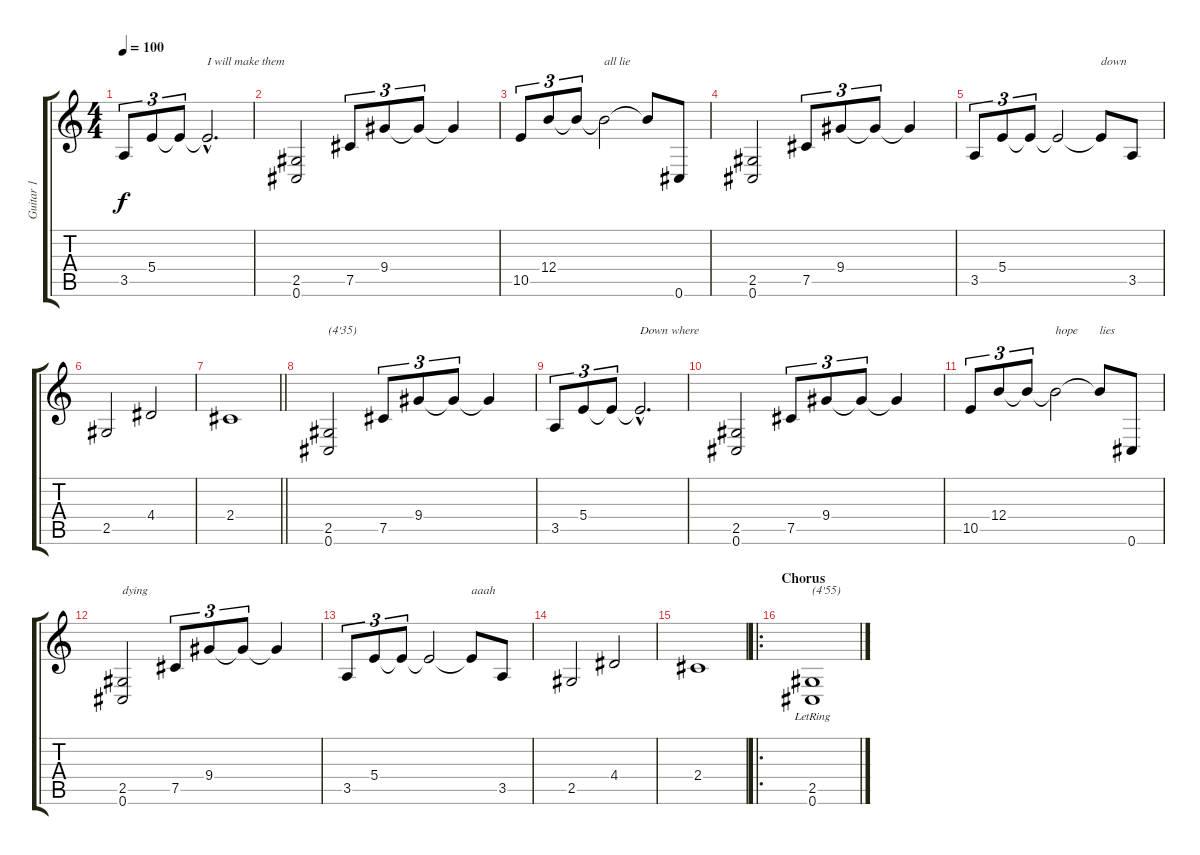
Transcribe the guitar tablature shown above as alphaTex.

\track ("Guitar 1" "Guitar 1") {instrument distortionguitar}
\staff {score tabs}
\tuning (Db4 Ab3 E3 B2 Gb2 Db2) {hide}
\ts (4 4)
\tempo 100
\clef g2
\ks c
3.5.8{tu (3 2) dy f} 5.4.8{tu (3 2)} 5.4{t}.8{tu (3 2)} 5.4{hac t}.2{d txt "I will make them"} |
(2.5 0.6).2 7.5.8{tu (3 2)} 9.4.8{tu (3 2)} 9.4{t}.8{tu (3 2)} 9.4{t}.4 |
10.5.8{tu (3 2)} 12.4.8{tu (3 2)} 12.4{t}.8{tu (3 2)} 12.4{t}.2{txt "all lie"} 12.4{t}.8 0.6.8 |
(2.5 0.6).2 7.5.8{tu (3 2)} 9.4.8{tu (3 2)} 9.4{t}.8{tu (3 2)} 9.4{t}.4 |
3.5.8{tu (3 2)} 5.4.8{tu (3 2)} 5.4{t}.8{tu (3 2)} 5.4{t}.2 5.4{t}.8{txt "down"} 3.5.8 |
2.5.2 4.4.2 |
\barLineRight lightlight
2.4.1 |
(2.5 0.6).2{txt "(4'35)"} 7.5.8{tu (3 2)} 9.4.8{tu (3 2)} 9.4{t}.8{tu (3 2)} 9.4{t}.4 |
3.5.8{tu (3 2)} 5.4.8{tu (3 2)} 5.4{t}.8{tu (3 2)} 5.4{hac t}.2{d txt "Down where"} |
(2.5 0.6).2 7.5.8{tu (3 2)} 9.4.8{tu (3 2)} 9.4{t}.8{tu (3 2)} 9.4{t}.4 |
10.5.8{tu (3 2)} 12.4.8{tu (3 2)} 12.4{t}.8{tu (3 2)} 12.4{t}.2{txt "hope"} 12.4{t}.8{txt "lies"} 0.6.8 |
(2.5 0.6).2{txt "dying"} 7.5.8{tu (3 2)} 9.4.8{tu (3 2)} 9.4{t}.8{tu (3 2)} 9.4{t}.4 |
3.5.8{tu (3 2)} 5.4.8{tu (3 2)} 5.4{t}.8{tu (3 2)} 5.4{t}.2 5.4{t}.8{txt "aaah"} 3.5.8 |
2.5.2 4.4.2 |
2.4.1 |
\ro
\section ("" "Chorus")
(2.5 0.6{lr}).1{txt "(4'55)" volume 16}
